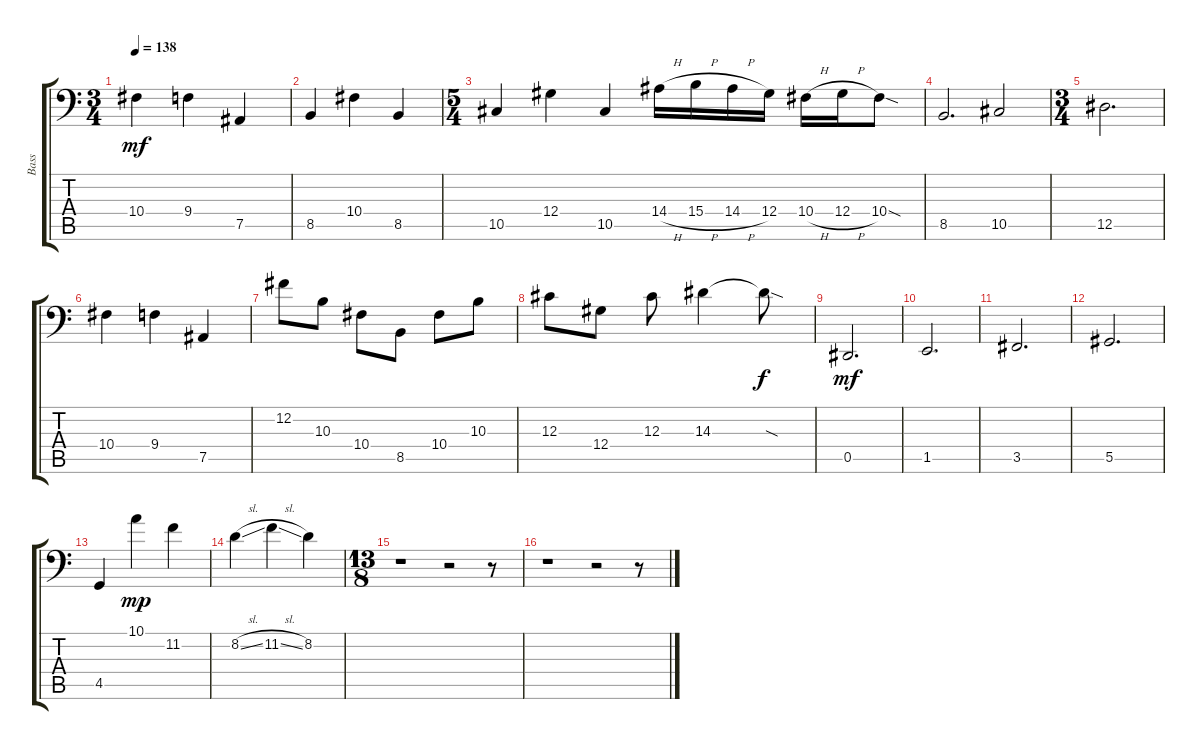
\track ("Bass" "Bass") {instrument electricbassfinger}
\staff {score tabs}
\tuning (B2 Gb2 Db2 Ab1 Eb1 Bb0) {hide}
\ts (3 4)
\tempo 138
\clef f4
\ks c
10.4.4{dy mf} 9.4.4 7.5.4 |
8.5.4 10.4.4 8.5.4 |
\ts (5 4)
10.5.4 12.4.4 10.5.4 14.4{h}.16 15.4{h}.16 14.4{h}.16 12.4.16 10.4{h}.16 12.4{h}.16 10.4{sod}.8 |
8.5.2{d} 10.5.2 |
\ts (3 4)
12.5.2{d} |
10.4.4 9.4.4 7.5.4 |
12.2.8 10.3.8 10.4.8 8.5.8 10.4.8 10.3.8 |
12.3.8 12.4.8 12.3.8 14.3.4 14.3{sod t}.8{dy f} |
0.5.2{d dy mf} |
1.5.2{d} |
3.5.2{d} |
5.5.2{d} |
4.5.4 10.1.4{dy mp} 11.2.4 |
8.2{sl}.4 11.2{sl}.4 8.2.4 |
\ts (13 8)
r.1 r.2 r.8 |
r.1 r.2 r.8
